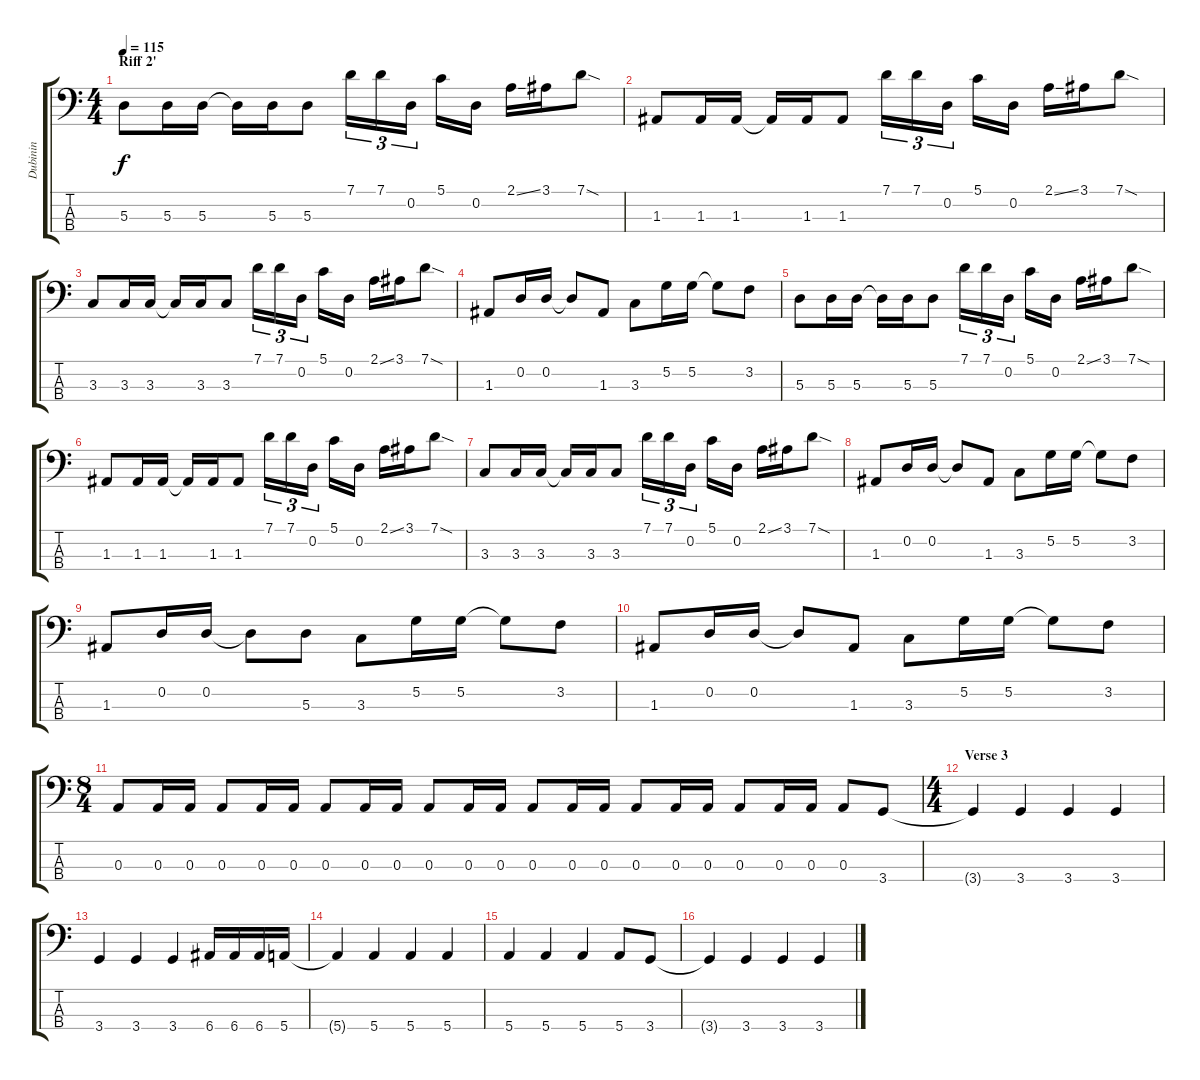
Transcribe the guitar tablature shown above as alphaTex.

\track ("Dubinin" "Dubinin") {instrument electricbassfinger}
\staff {score tabs}
\tuning (G2 D2 A1 E1) {hide}
\ts (4 4)
\section ("" "Riff 2'")
\tempo 115
\clef f4
\ks c
5.3.8{dy f} 5.3.16 5.3.16 5.3{t}.16 5.3.16 5.3.8 7.1.16{tu (3 2)} 7.1.16{tu (3 2)} 0.2.16{tu (3 2)} 5.1.16 0.2.16 2.1{ss}.16 3.1.16 7.1{sod}.8 |
1.3.8 1.3.16 1.3.16 1.3{t}.16 1.3.16 1.3.8 7.1.16{tu (3 2)} 7.1.16{tu (3 2)} 0.2.16{tu (3 2)} 5.1.16 0.2.16 2.1{ss}.16 3.1.16 7.1{sod}.8 |
3.3.8 3.3.16 3.3.16 3.3{t}.16 3.3.16 3.3.8 7.1.16{tu (3 2)} 7.1.16{tu (3 2)} 0.2.16{tu (3 2)} 5.1.16 0.2.16 2.1{ss}.16 3.1.16 7.1{sod}.8 |
1.3.8 0.2.16 0.2.16 0.2{t}.8 1.3.8 3.3.8 5.2.16 5.2.16 5.2{t}.8 3.2.8 |
5.3.8 5.3.16 5.3.16 5.3{t}.16 5.3.16 5.3.8 7.1.16{tu (3 2)} 7.1.16{tu (3 2)} 0.2.16{tu (3 2)} 5.1.16 0.2.16 2.1{ss}.16 3.1.16 7.1{sod}.8 |
1.3.8 1.3.16 1.3.16 1.3{t}.16 1.3.16 1.3.8 7.1.16{tu (3 2)} 7.1.16{tu (3 2)} 0.2.16{tu (3 2)} 5.1.16 0.2.16 2.1{ss}.16 3.1.16 7.1{sod}.8 |
3.3.8 3.3.16 3.3.16 3.3{t}.16 3.3.16 3.3.8 7.1.16{tu (3 2)} 7.1.16{tu (3 2)} 0.2.16{tu (3 2)} 5.1.16 0.2.16 2.1{ss}.16 3.1.16 7.1{sod}.8 |
1.3.8 0.2.16 0.2.16 0.2{t}.8 1.3.8 3.3.8 5.2.16 5.2.16 5.2{t}.8 3.2.8 |
1.3.8 0.2.16 0.2.16 0.2{t}.8 5.3.8 3.3.8 5.2.16 5.2.16 5.2{t}.8 3.2.8 |
1.3.8 0.2.16 0.2.16 0.2{t}.8 1.3.8 3.3.8 5.2.16 5.2.16 5.2{t}.8 3.2.8 |
\ts (8 4)
0.3.8 0.3.16 0.3.16 0.3.8 0.3.16 0.3.16 0.3.8 0.3.16 0.3.16 0.3.8 0.3.16 0.3.16 0.3.8 0.3.16 0.3.16 0.3.8 0.3.16 0.3.16 0.3.8 0.3.16 0.3.16 0.3.8 3.4.8 |
\ts (4 4)
\section ("" "Verse 3")
3.4{t}.4 3.4.4 3.4.4 3.4.4 |
3.4.4 3.4.4 3.4.4 6.4.16 6.4.16 6.4.16 5.4.16 |
5.4{t}.4 5.4.4 5.4.4 5.4.4 |
5.4.4 5.4.4 5.4.4 5.4.8 3.4.8 |
3.4{t}.4 3.4.4 3.4.4 3.4.4
